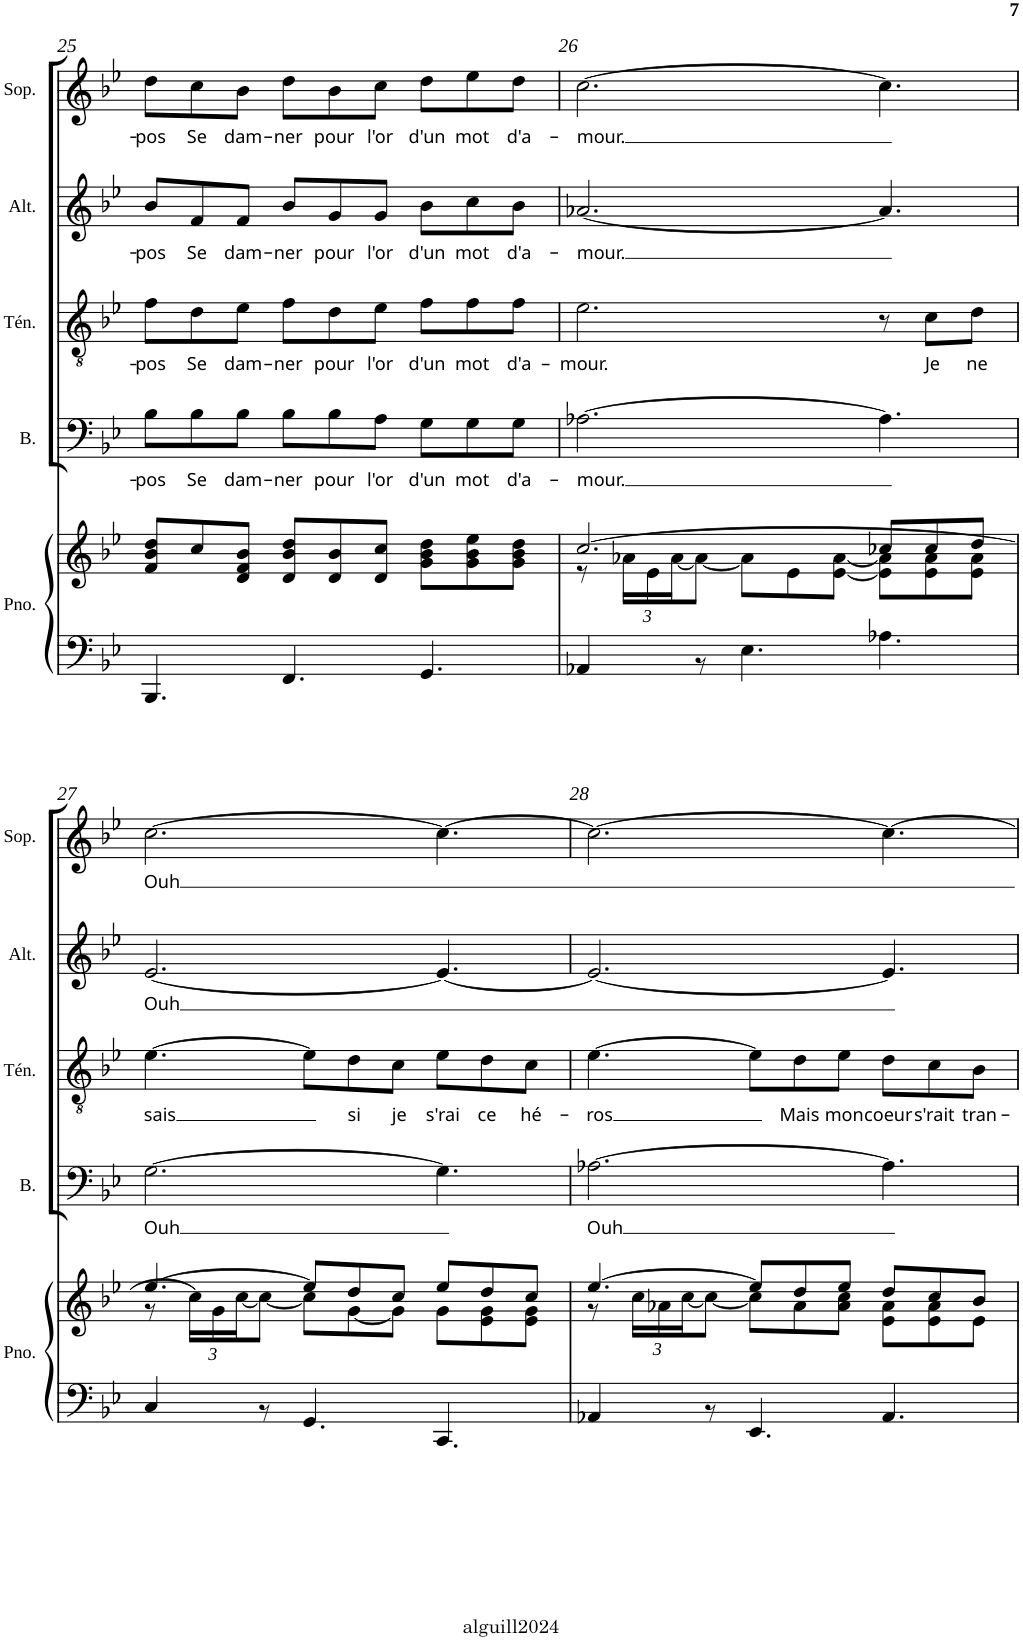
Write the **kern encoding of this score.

**kern	**kern	**kern	**text	**kern	**text	**kern	**text	**kern	**text
*part5	*part5	*part4	*part4	*part3	*part3	*part2	*part2	*part1	*part1
*staff6	*staff5	*staff4	*staff4	*staff3	*staff3	*staff2	*staff2	*staff1	*staff1
*I"Piano	*	*I"Basse	*	*I"Ténor	*	*I"Alto	*	*I"Soprano	*
*I'Pno.	*	*I'B.	*	*I'Tén.	*	*I'Alt.	*	*I'Sop.	*
!!LO:PB:g=z
*clefF4	*clefG2	*clefF4	*	*clefGv2	*	*clefG2	*	*clefG2	*
*k[b-e-]	*k[b-e-]	*k[b-e-]	*	*k[b-e-]	*	*k[b-e-]	*	*k[b-e-]	*
*B-:	*B-:	*B-:	*	*B-:	*	*B-:	*	*B-:	*
*M9/8	*M9/8	*M9/8	*	*M9/8	*	*M9/8	*	*M9/8	*
=25	=25	=25	=25	=25	=25	=25	=25	=25	=25
!	!	!	!LO:LY:b	!	!LO:LY:b	!	!LO:LY:b	!	!LO:LY:b
4.BBB-/	8f/ 8b-/ 8dd/L	8B-\L	-pos	8f\L	-pos	8b-/L	-pos	8dd\L	-pos
!	!	!	!LO:LY:b	!	!LO:LY:b	!	!LO:LY:b	!	!LO:LY:b
.	8cc/	8B-\	Se	8d\	Se	8f/	Se	8cc\	Se
!	!	!	!LO:LY:b	!	!LO:LY:b	!	!LO:LY:b	!	!LO:LY:b
.	8d/ 8f/ 8b-/J	8B-\J	dam-	8e-\J	dam-	8f/J	dam-	8b-\J	dam-
!	!	!	!LO:LY:b	!	!LO:LY:b	!	!LO:LY:b	!	!LO:LY:b
4.FF/	8d/ 8b-/ 8dd/L	8B-\L	-ner	8f\L	-ner	8b-/L	-ner	8dd\L	-ner
!	!	!	!LO:LY:b	!	!LO:LY:b	!	!LO:LY:b	!	!LO:LY:b
.	8d/ 8b-/	8B-\	pour	8d\	pour	8g/	pour	8b-\	pour
!	!	!	!LO:LY:b	!	!LO:LY:b	!	!LO:LY:b	!	!LO:LY:b
.	8d/ 8cc/J	8A\J	l'or	8e-\J	l'or	8g/J	l'or	8cc\J	l'or
!	!	!	!LO:LY:b	!	!LO:LY:b	!	!LO:LY:b	!	!LO:LY:b
4.GG/	8g\ 8b-\ 8dd\L	8G\L	d'un	8f\L	d'un	8b-\L	d'un	8dd\L	d'un
!	!	!	!LO:LY:b	!	!LO:LY:b	!	!LO:LY:b	!	!LO:LY:b
.	8g\ 8b-\ 8ee-\	8G\	mot	8f\	mot	8cc\	mot	8ee-\	mot
!	!	!	!LO:LY:b	!	!LO:LY:b	!	!LO:LY:b	!	!LO:LY:b
.	8g\ 8b-\ 8dd\J	8G\J	d'a-	8f\J	d'a-	8b-\J	d'a-	8dd\J	d'a-
=26	=26	=26	=26	=26	=26	=26	=26	=26	=26
*^	*^	*	*	*	*	*	*	*	*
!	!	!	!	!	!LO:LY:b	!	!LO:LY:b	!	!LO:LY:b	!	!LO:LY:b
1ryy	4AA-X/	[>2.cc/	8r	[2.A-X\	-mour.	2.e-\	-mour.	[2.a-X/	-mour.	[2.cc\	-mour.
*	*	*	*Xbrackettup	*	*	*	*	*	*	*	*
.	.	.	24a-X\LL	.	.	.	.	.	.	.	.
.	.	.	24e-\	.	.	.	.	.	.	.	.
.	.	.	[<24a-\J	.	.	.	.	.	.	.	.
.	8r	.	8a-\J_	.	.	.	.	.	.	.	.
.	4.E-\	.	8a-\L]	.	.	.	.	.	.	.	.
.	.	.	8e-\	.	.	.	.	.	.	.	.
.	.	.	[<8e-\ [<8a-\J	.	.	.	.	.	.	.	.
.	4.A-X\	8cc-X/L	8e-\] 8a-\]L	4.A-\]	.	8r	.	4.a-/]	.	4.cc\]	.
!	!	!	!	!	!	!	!LO:LY:b	!	!	!	!
.	.	8cc-/	8e-\ 8a-\	.	.	8c\L	Je	.	.	.	.
!	!	!	!	!	!	!	!LO:LY:b	!	!	!	!
8ryy	.	8dd/J	8e-\ 8a-\J	.	.	8d\J	ne	.	.	.	.
!!LO:LB:g=z
=27	=27	=27	=27	=27	=27	=27	=27	=27	=27	=27	=27
!	!	!	!	!	!LO:LY:b	!	!LO:LY:b	!	!LO:LY:b	!	!LO:LY:b
1ryy	4C/	[>4.ee-/	8r	[2.G\	Ouh	[4.e-\	sais	[2.e-/	Ouh	[2.cc\	Ouh
.	.	.	24cc\LL]	.	.	.	.	.	.	.	.
.	.	.	24g\	.	.	.	.	.	.	.	.
.	.	.	[<24cc\J	.	.	.	.	.	.	.	.
.	8r	.	8cc\J_	.	.	.	.	.	.	.	.
.	4.GG/	8ee-/L]	8cc\L]	.	.	8e-\L]	.	.	.	.	.
!	!	!	!	!	!	!	!LO:LY:b	!	!	!	!
.	.	8dd/	[<8g\	.	.	8d\	si	.	.	.	.
!	!	!	!	!	!	!	!LO:LY:b	!	!	!	!
.	.	8cc/J	8g\J]	.	.	8c\J	je	.	.	.	.
!	!	!	!	!	!	!	!LO:LY:b	!	!	!	!
.	4.CC/	8ee-/L	8g\L	4.G\]	.	8e-\L	s'rai	4.e-/_	.	4.cc\_	.
!	!	!	!	!	!	!	!LO:LY:b	!	!	!	!
.	.	8dd/	8e-\ 8g\	.	.	8d\	ce	.	.	.	.
!	!	!	!	!	!	!	!LO:LY:b	!	!	!	!
8ryy	.	8cc/J	8e-\ 8g\J	.	.	8c\J	hé-	.	.	.	.
=28	=28	=28	=28	=28	=28	=28	=28	=28	=28	=28	=28
!	!	!	!	!	!LO:LY:b	!	!LO:LY:b	!	!	!	!
1ryy	4AA-X/	[>4.ee-/	8r	[2.A-X\	Ouh	[4.e-\	-ros	2.e-/_	.	2.cc\_	.
.	.	.	24cc\LL	.	.	.	.	.	.	.	.
.	.	.	24a-X\	.	.	.	.	.	.	.	.
.	.	.	[<24cc\J	.	.	.	.	.	.	.	.
.	8r	.	8cc\J_	.	.	.	.	.	.	.	.
.	4.EE-/	8ee-/L]	8cc\L]	.	.	8e-\L]	.	.	.	.	.
!	!	!	!	!	!	!	!LO:LY:b	!	!	!	!
.	.	8dd/	8a-\	.	.	8d\	Mais	.	.	.	.
!	!	!	!	!	!	!	!LO:LY:b	!	!	!	!
.	.	8ee-/J	8a-\ 8cc\J	.	.	8e-\J	mon	.	.	.	.
!	!	!	!	!	!	!	!LO:LY:b	!	!	!	!
.	4.AA-/	8dd/L	8e-\ 8a-\L	4.A-\]	.	8d\L	coeur	4.e-/]	.	4.cc\_	.
!	!	!	!	!	!	!	!LO:LY:b	!	!	!	!
.	.	8cc/	8e-\ 8a-\	.	.	8c\	s'rait	.	.	.	.
!	!	!	!	!	!	!	!LO:LY:b	!	!	!	!
8ryy	.	8b-/J	8e-\J	.	.	8B-\J	tran-	.	.	.	.
*v	*v	*	*	*	*	*	*	*	*	*	*
*	*v	*v	*	*	*	*	*	*	*	*
=	=	=	=	=	=	=	=	=	=
*-	*-	*-	*-	*-	*-	*-	*-	*-	*-
